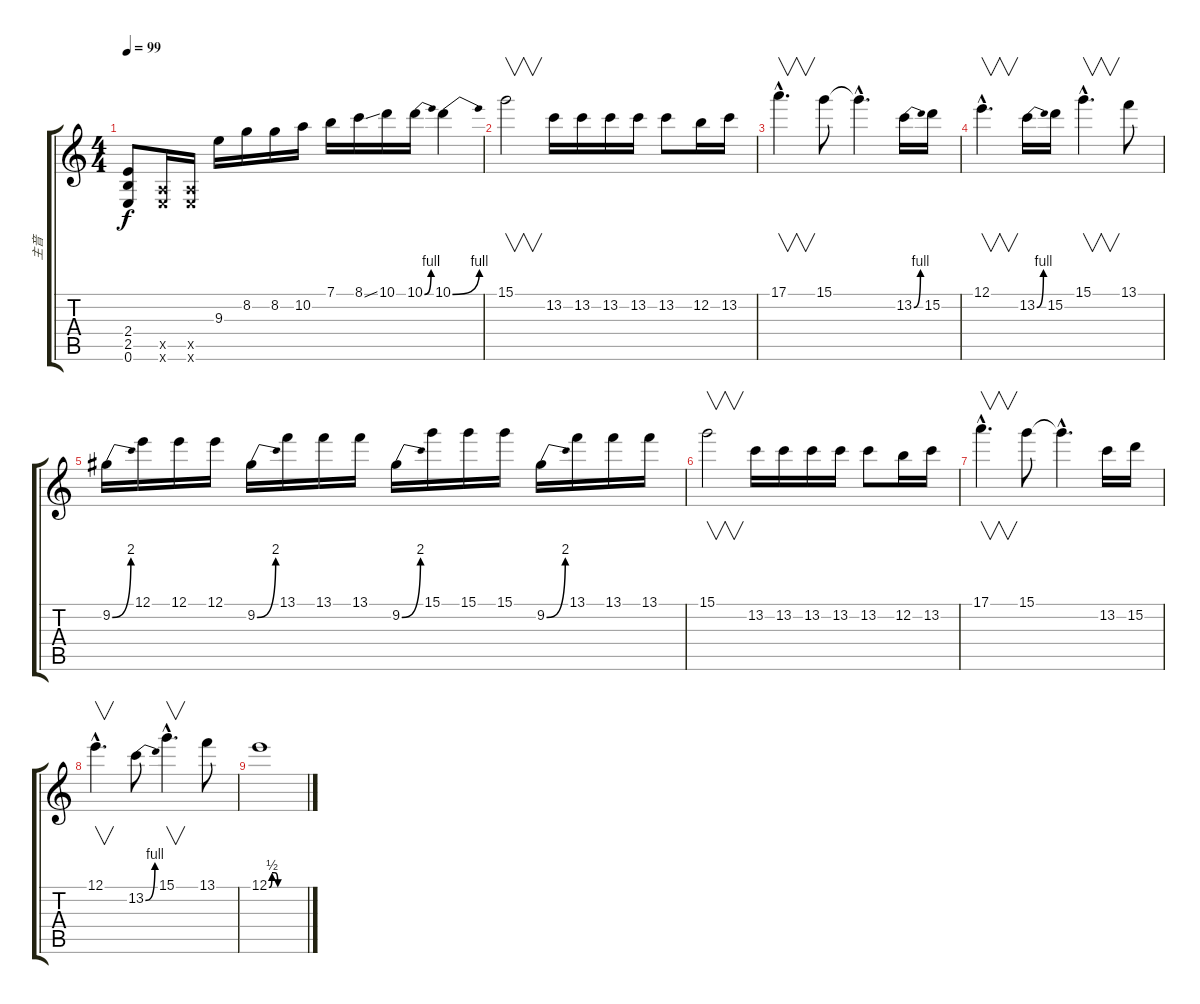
\track ("主音" "主音") {instrument distortionguitar}
\staff {score tabs}
\tuning (E4 B3 G3 D3 A2 E2) {hide}
\ts (4 4)
\tempo 99
\clef g2
\ks c
(2.4 2.5 0.6).8{dy f balance 16} (0.5{x} 0.6{x}).16 (0.5{x} 0.6{x}).16 9.3.16 8.2.16 8.2.16 10.2.16 7.1.16 8.1{ss}.16 10.1.16 10.1{be (bend 0 0 60 4)}.16 10.1{be (bend 0 0 60 4)}.4 |
15.1.2{v} 13.2.16 13.2.16 13.2.16 13.2.16 13.2.8 12.2.16 13.2.16 |
17.1{hac}.4{v d} 15.1.8 15.1{hac t}.4{d} 13.2{be (bend 0 0 60 4)}.16 15.2.16 |
12.1{hac}.4{v d} 13.2{be (bend 0 0 60 4)}.16 15.2.16 15.1{hac}.4{v d} 13.1.8 |
9.2{be (bend 0 0 60 8)}.16 12.1.16 12.1.16 12.1.16 9.2{be (bend 0 0 60 8)}.16 13.1.16 13.1.16 13.1.16 9.2{be (bend 0 0 60 8)}.16 15.1.16 15.1.16 15.1.16 9.2{be (bend 0 0 60 8)}.16 13.1.16 13.1.16 13.1.16 |
15.1.2{v} 13.2.16 13.2.16 13.2.16 13.2.16 13.2.8 12.2.16 13.2.16 |
17.1{hac}.4{v d} 15.1.8 15.1{hac t}.4{d} 13.2.16 15.2.16 |
12.1{hac}.4{v d} 13.2{be (bend 0 0 60 4)}.8 15.1{hac}.4{v d} 13.1.8 |
12.1{be (custom 0 0 5 2 10 2 15 0 30 0 45 0 60 0)}.1
